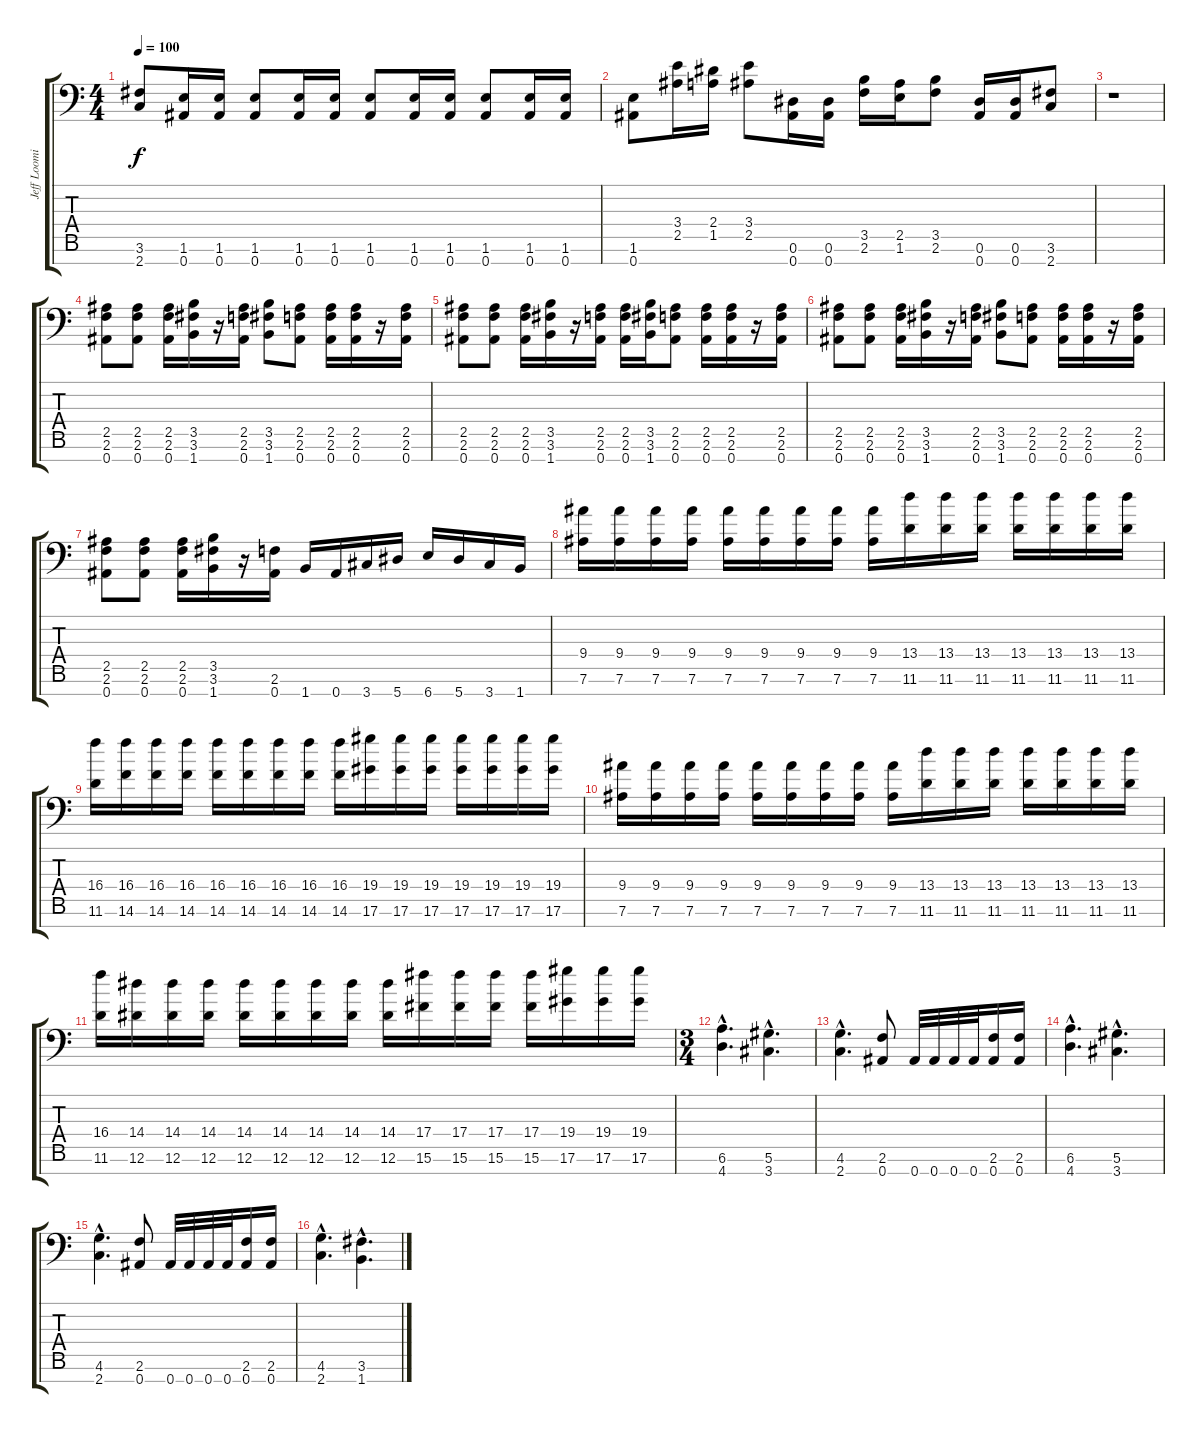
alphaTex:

\track ("Jeff Loomis" "Jeff Loomi") {instrument distortionguitar}
\staff {score tabs}
\tuning (Eb4 Bb3 Gb3 Db3 Ab2 Eb2 Bb1) {hide}
\ts (4 4)
\tempo 100
\clef f4
\ks c
(3.6 2.7).8{dy f} (1.6 0.7).16 (1.6 0.7).16 (1.6 0.7).8 (1.6 0.7).16 (1.6 0.7).16 (1.6 0.7).8 (1.6 0.7).16 (1.6 0.7).16 (1.6 0.7).8 (1.6 0.7).16 (1.6 0.7).16 |
(1.6 0.7).8 (3.4 2.5).16 (2.4 1.5).16 (3.4 2.5).8 (0.6 0.7).16 (0.6 0.7).16 (3.5 2.6).16 (2.5 1.6).16 (3.5 2.6).8 (0.6 0.7).16 (0.6 0.7).16 (3.6 2.7).8 |
r.1 |
(2.5 2.6 0.7).8 (2.5 2.6 0.7).8 (2.5 2.6 0.7).16 (3.5 3.6 1.7).16 r.16 (2.5 2.6 0.7).16 (3.5 3.6 1.7).8 (2.5 2.6 0.7).8 (2.5 2.6 0.7).16 (2.5 2.6 0.7).16 r.16 (2.5 2.6 0.7).16 |
(2.5 2.6 0.7).8 (2.5 2.6 0.7).8 (2.5 2.6 0.7).16 (3.5 3.6 1.7).16 r.16 (2.5 2.6 0.7).16 (2.5 2.6 0.7).16 (3.5 3.6 1.7).16 (2.5 2.6 0.7).8 (2.5 2.6 0.7).16 (2.5 2.6 0.7).16 r.16 (2.5 2.6 0.7).16 |
(2.5 2.6 0.7).8 (2.5 2.6 0.7).8 (2.5 2.6 0.7).16 (3.5 3.6 1.7).16 r.16 (2.5 2.6 0.7).16 (3.5 3.6 1.7).8 (2.5 2.6 0.7).8 (2.5 2.6 0.7).16 (2.5 2.6 0.7).16 r.16 (2.5 2.6 0.7).16 |
(2.5 2.6 0.7).8 (2.5 2.6 0.7).8 (2.5 2.6 0.7).16 (3.5 3.6 1.7).16 r.16 (2.6 0.7).16 1.7.16 0.7.16 3.7.16 5.7.16 6.7.16 5.7.16 3.7.16 1.7.16 |
(9.4 7.6).16 (9.4 7.6).16 (9.4 7.6).16 (9.4 7.6).16 (9.4 7.6).16 (9.4 7.6).16 (9.4 7.6).16 (9.4 7.6).16 (9.4 7.6).16 (13.4 11.6).16 (13.4 11.6).16 (13.4 11.6).16 (13.4 11.6).16 (13.4 11.6).16 (13.4 11.6).16 (13.4 11.6).16 |
(16.4 11.6).16 (16.4 14.6).16 (16.4 14.6).16 (16.4 14.6).16 (16.4 14.6).16 (16.4 14.6).16 (16.4 14.6).16 (16.4 14.6).16 (16.4 14.6).16 (19.4 17.6).16 (19.4 17.6).16 (19.4 17.6).16 (19.4 17.6).16 (19.4 17.6).16 (19.4 17.6).16 (19.4 17.6).16 |
(9.4 7.6).16 (9.4 7.6).16 (9.4 7.6).16 (9.4 7.6).16 (9.4 7.6).16 (9.4 7.6).16 (9.4 7.6).16 (9.4 7.6).16 (9.4 7.6).16 (13.4 11.6).16 (13.4 11.6).16 (13.4 11.6).16 (13.4 11.6).16 (13.4 11.6).16 (13.4 11.6).16 (13.4 11.6).16 |
(16.4 11.6).16 (14.4 12.6).16 (14.4 12.6).16 (14.4 12.6).16 (14.4 12.6).16 (14.4 12.6).16 (14.4 12.6).16 (14.4 12.6).16 (14.4 12.6).16 (17.4 15.6).16 (17.4 15.6).16 (17.4 15.6).16 (17.4 15.6).16 (19.4 17.6).16 (19.4 17.6).16 (19.4 17.6).16 |
\ts (3 4)
(6.6{hac} 4.7{hac}).4{d} (5.6{hac} 3.7{hac}).4{d} |
(4.6{hac} 2.7{hac}).4{d} (2.6 0.7).8 0.7.32 0.7.32 0.7.32 0.7.32 (2.6 0.7).16 (2.6 0.7).16 |
(6.6{hac} 4.7{hac}).4{d} (5.6{hac} 3.7{hac}).4{d} |
(4.6{hac} 2.7{hac}).4{d} (2.6 0.7).8 0.7.32 0.7.32 0.7.32 0.7.32 (2.6 0.7).16 (2.6 0.7).16 |
(4.6{hac} 2.7{hac}).4{d} (3.6{hac} 1.7{hac}).4{d}
